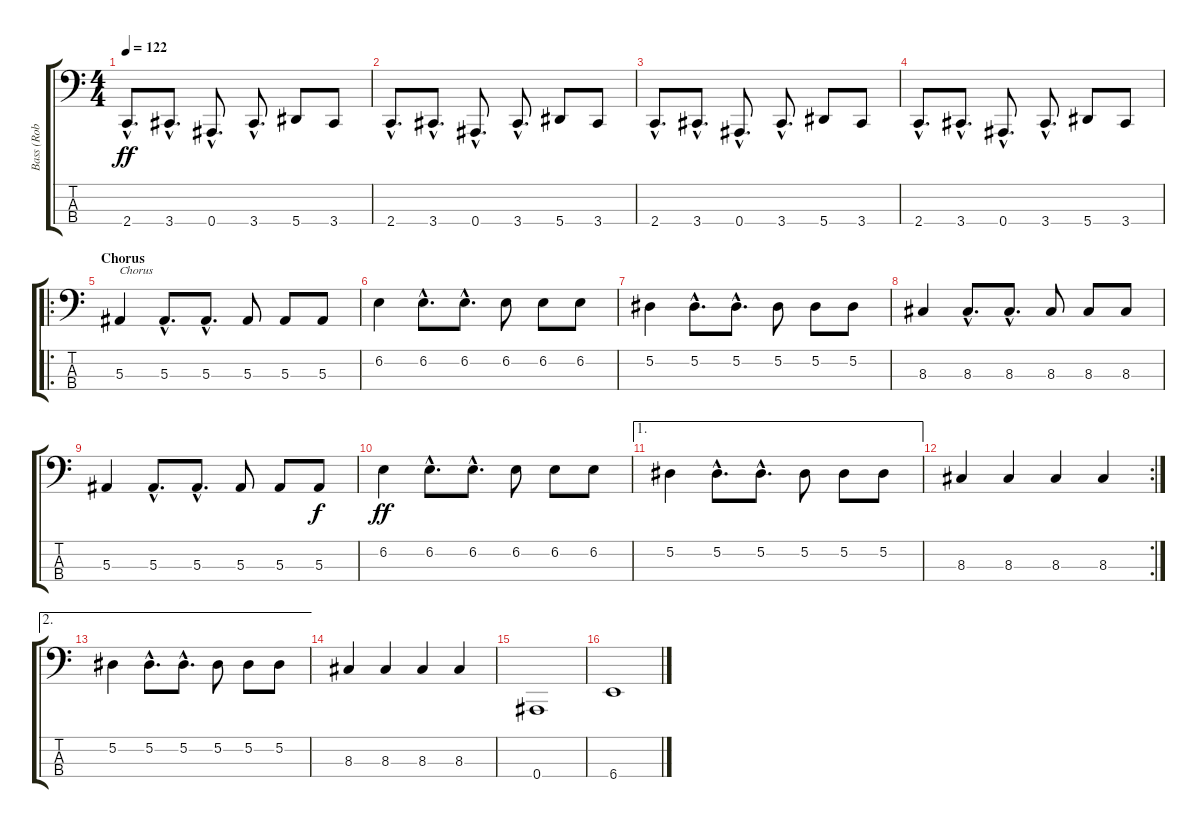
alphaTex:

\track ("Bass (Rob Garcia)" "Bass (Rob ") {instrument slapbass2}
\staff {score tabs}
\tuning (Eb2 Bb1 F1 Bb0) {hide}
\ts (4 4)
\tempo 122
\clef f4
\ks c
2.4{hac}.8{d dy ff} 3.4{hac}.8{d} 0.4{hac}.8{d} 3.4{hac}.8{d} 5.4.8 3.4.8 |
2.4{hac}.8{d} 3.4{hac}.8{d} 0.4{hac}.8{d} 3.4{hac}.8{d} 5.4.8 3.4.8 |
2.4{hac}.8{d} 3.4{hac}.8{d} 0.4{hac}.8{d} 3.4{hac}.8{d} 5.4.8 3.4.8 |
2.4{hac}.8{d} 3.4{hac}.8{d} 0.4{hac}.8{d} 3.4{hac}.8{d} 5.4.8 3.4.8 |
\ro
\section ("" "Chorus")
5.3.4{txt "Chorus"} 5.3{hac}.8{d} 5.3{hac}.8{d} 5.3.8 5.3.8 5.3.8 |
6.2.4 6.2{hac}.8{d} 6.2{hac}.8{d} 6.2.8 6.2.8 6.2.8 |
5.2.4 5.2{hac}.8{d} 5.2{hac}.8{d} 5.2.8 5.2.8 5.2.8 |
8.3.4 8.3{hac}.8{d} 8.3{hac}.8{d} 8.3.8 8.3.8 8.3.8 |
5.3.4 5.3{hac}.8{d} 5.3{hac}.8{d} 5.3.8 5.3.8 5.3.8{dy f} |
6.2.4{dy ff} 6.2{hac}.8{d} 6.2{hac}.8{d} 6.2.8 6.2.8 6.2.8 |
\ae 1
5.2.4 5.2{hac}.8{d} 5.2{hac}.8{d} 5.2.8 5.2.8 5.2.8 |
\rc 2
8.3.4 8.3.4 8.3.4 8.3.4 |
\ae 2
5.2.4 5.2{hac}.8{d} 5.2{hac}.8{d} 5.2.8 5.2.8 5.2.8 |
8.3.4 8.3.4 8.3.4 8.3.4 |
0.4.1 |
6.4.1
